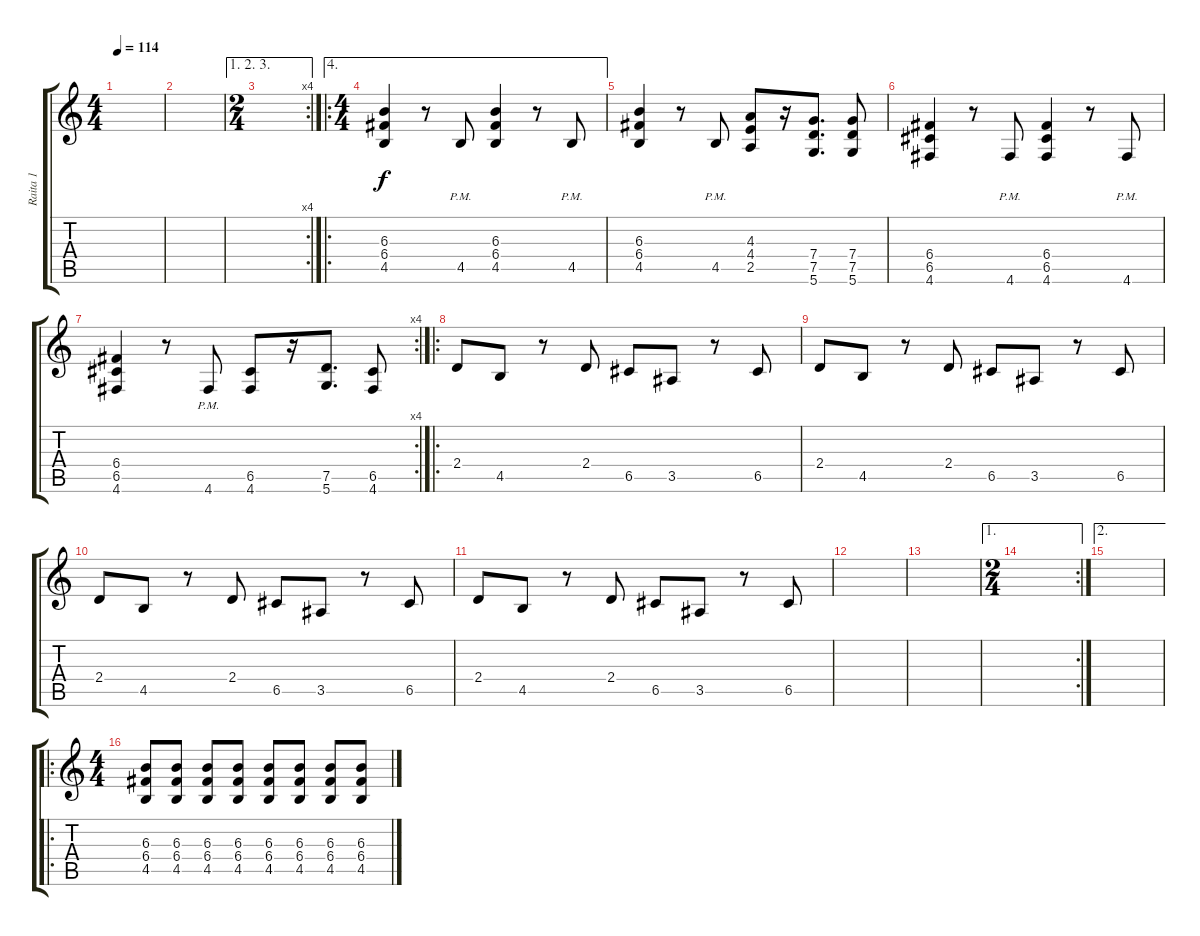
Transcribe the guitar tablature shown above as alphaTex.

\track ("Raita 1" "Raita 1") {instrument distortionguitar}
\staff {score tabs}
\tuning (D4 A3 F3 C3 G2 D2) {hide}
\ts (4 4)
\tempo 114
\clef g2
\ks c
|
|
\ae (1 2 3)
\rc 4
\ts (2 4)
|
\ae 4
\ro
\ts (4 4)
(6.3 6.4 4.5).4 r.8 4.5{pm}.8 (6.3 6.4 4.5).4 r.8 4.5{pm}.8 |
(6.3 6.4 4.5).4 r.8 4.5{pm}.8 (4.3 4.4 2.5).8 r.16 (7.4 7.5 5.6).8{d} (7.4 7.5 5.6).8 |
(6.4 6.5 4.6).4 r.8 4.6{pm}.8 (6.4 6.5 4.6).4 r.8 4.6{pm}.8 |
\rc 4
(6.4 6.5 4.6).4 r.8 4.6{pm}.8 (6.5 4.6).8 r.16 (7.5 5.6).8{d} (6.5 4.6).8 |
\ro
2.4.8 4.5.8 r.8 2.4.8 6.5.8 3.5.8 r.8 6.5.8 |
2.4.8 4.5.8 r.8 2.4.8 6.5.8 3.5.8 r.8 6.5.8 |
2.4.8 4.5.8 r.8 2.4.8 6.5.8 3.5.8 r.8 6.5.8 |
2.4.8 4.5.8 r.8 2.4.8 6.5.8 3.5.8 r.8 6.5.8 |
|
|
\ae 1
\rc 2
\ts (2 4)
|
\ae 2
|
\ro
\ts (4 4)
(6.3 6.4 4.5).8 (6.3 6.4 4.5).8 (6.3 6.4 4.5).8 (6.3 6.4 4.5).8 (6.3 6.4 4.5).8 (6.3 6.4 4.5).8 (6.3 6.4 4.5).8 (6.3 6.4 4.5).8
